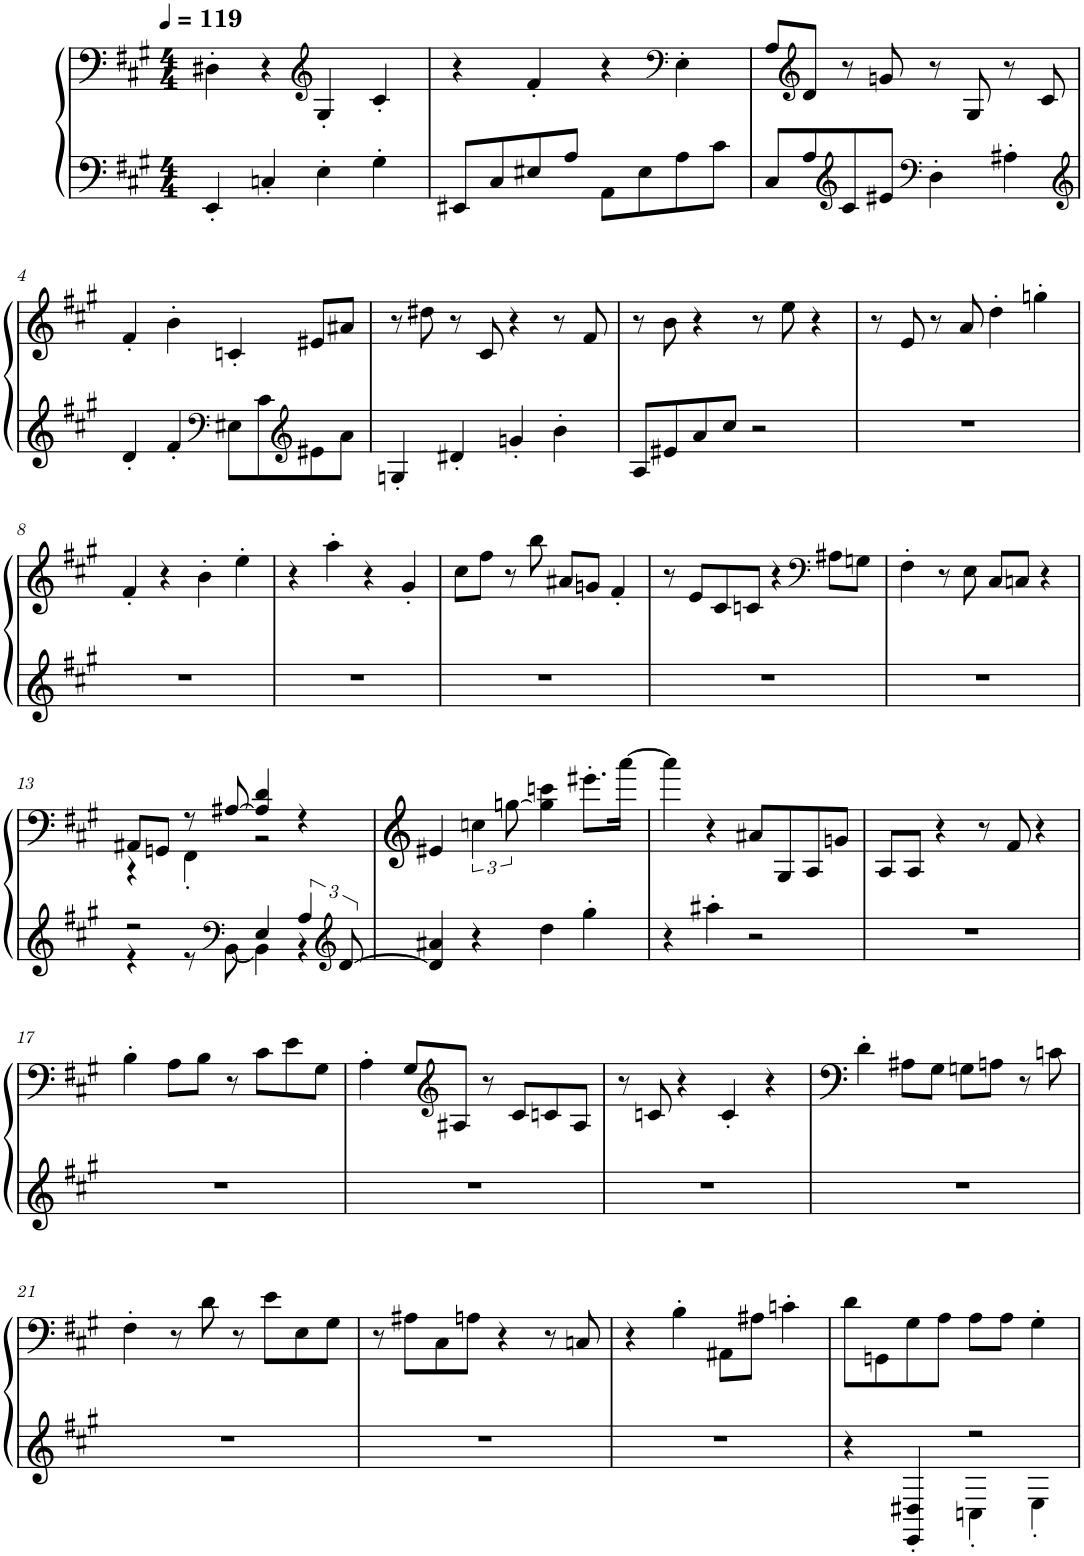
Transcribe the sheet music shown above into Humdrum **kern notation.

**kern	**kern
*part1	*part1
*staff2	*staff1
*I"Piano, Pianoteq 6.7	*
*I'Pno.	*
*clefF4	*clefF4
*k[f#c#g#]	*k[f#c#g#]
*M4/4	*M4/4
*MM119	*MM119
=1	=1
4EE'/	4D#X'\
4Cn'/	4r
*	*clefG2
4E'\	4G#'/
4G#'\	4c#'/
=2	=2
8EE#X/L	4r
8C#/	.
8E#X/	4f#'/
8A/J	.
8AA\L	4r
8E#\	.
*	*clefF4
8A\	4E'\
8c#\J	.
=3	=3
8C#/L	8A/L
*	*clefG2
8A/	8d/J
*clefG2	*
8c#/	8r
8e#X/J	8gn/
*clefF4	*
4D'\	8r
.	8G#/
4A#X'\	8r
.	8c#/
!!LO:LB:g=z
=4	=4
*clefG2	*
4d'/	4f#'/
4f#'/	4b'\
*clefF4	*
8E#X\L	4cn'/
8c#\	.
*clefG2	*
8e#X\	8e#X/L
8a\J	8a#X/J
=5	=5
4Gn'/	8r
.	8dd#X\
4d#X'/	8r
.	8c#/
4gn'/	4r
4b'\	8r
.	8f#/
=6	=6
8A/L	8r
8e#X/	8b\
8a/	4r
8cc#/J	.
2r	8r
.	8ee\
.	4r
=7	=7
1r	8r
.	8e/
.	8r
.	8a/
.	4dd'\
.	4ggn'\
!!LO:LB:g=z
=8	=8
1r	4f#'/
.	4r
.	4b'\
.	4ee'\
=9	=9
1r	4r
.	4aa'\
.	4r
.	4g#'/
=10	=10
1r	8cc#\L
.	8ff#\J
.	8r
.	8bb\
.	8a#X/L
.	8gn/J
.	4f#'/
=11	=11
1r	8r
.	8e/L
.	8c#/
.	8cn/J
.	4r
*	*clefF4
.	8A#X\L
.	8Gn\J
=12	=12
1r	4F#'\
.	8r
.	8E\
.	8C#/L
.	8Cn/J
.	4r
!!LO:LB:g=z
=13	=13
*^	*^
2r	4r	8AA#X/L	4r
.	.	8GGn/J	.
.	8r	8r	4FF#'\
*clefF4	*	*	*
.	[8BB\	[8A#X/	.
4E/	4BB\]	4A#/] 4d/	2r
6A/	4r	4r	.
*clefG2	*	*	*
[12d/	.	.	.
*v	*v	*	*
*	*v	*v
=14	=14
4d/] 4a#X/	4e#X/
4r	6ccn\
.	[12ggn\
4dd\	4gg\] 4cccn\
4gg#'\	8.eee#X'\L
.	[16aaa\Jk
=15	=15
4r	4aaa\]
4aa#X'\	4r
2r	8a#X/L
.	8G#/
.	8A/
.	8gn/J
=16	=16
1r	8A/L
.	8A/J
.	4r
.	8r
.	8f#/
.	4r
!!LO:LB:g=z
=17	=17
1r	4B'\
.	8A\L
.	8B\J
.	8r
.	8c#\L
.	8e\
.	8G#\J
=18	=18
1r	4A'\
.	8G#/L
*	*clefG2
.	8A#X/J
.	8r
.	8c#/L
.	8cn/
.	8A#/J
=19	=19
1r	8r
.	8cn/
.	4r
.	4c'/
.	4r
=20	=20
1r	4d'\
.	8A#X\L
.	8G#\J
.	8Gn\L
.	8An\J
.	8r
.	8cn\
!!LO:LB:g=z
=21	=21
1r	4F#'\
.	8r
.	8d\
.	8r
.	8e\L
.	8E\
.	8G#\J
=22	=22
1r	8r
.	8A#X\L
.	8C#\
.	8An\J
.	4r
.	8r
.	8Cn/
=23	=23
1r	4r
.	4B'\
.	8AA#X\L
.	8A#X\J
.	4cn'\
=24	=24
*^	*
4r	2ryy	8d\L
.	.	8GGn\
4EE/' 4D#X/'	.	8G#\
.	.	8A\J
2r	4Cn'\	8A\L
.	.	8A\J
.	4E'\	4G#'\
*v	*v	*
=	=
*-	*-
